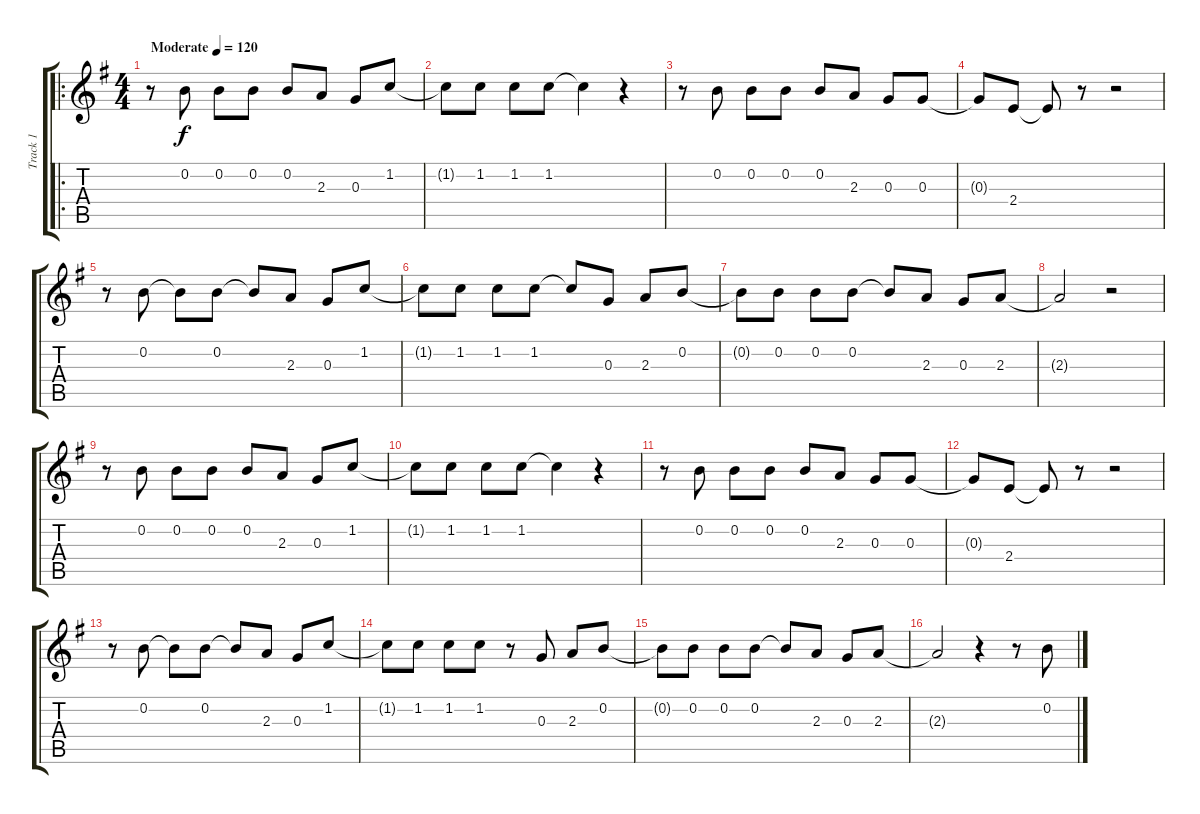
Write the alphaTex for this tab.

\track ("Track 1" "Track 1") {instrument acousticguitarsteel}
\staff {score tabs}
\tuning (E4 B3 G3 D3 A2 E2) {hide}
\ro
\ts (4 4)
\tempo (120 "Moderate")
\clef g2
\ks g
r.8{dy f instrument acousticguitarsteel} 0.2.8 0.2.8 0.2.8 0.2.8 2.3.8 0.3.8 1.2.8 |
1.2{t}.8 1.2.8 1.2.8 1.2.8 1.2{t}.4 r.4 |
r.8 0.2.8 0.2.8 0.2.8 0.2.8 2.3.8 0.3.8 0.3.8 |
0.3{t}.8 2.4.8 2.4{t}.8 r.8 r.2 |
r.8 0.2.8 0.2{t}.8 0.2.8 0.2{t}.8 2.3.8 0.3.8 1.2.8 |
1.2{t}.8 1.2.8 1.2.8 1.2.8 1.2{t}.8 0.3.8 2.3.8 0.2.8 |
0.2{t}.8 0.2.8 0.2.8 0.2.8 0.2{t}.8 2.3.8 0.3.8 2.3.8 |
2.3{t}.2 r.2 |
r.8 0.2.8 0.2.8 0.2.8 0.2.8 2.3.8 0.3.8 1.2.8 |
1.2{t}.8 1.2.8 1.2.8 1.2.8 1.2{t}.4 r.4 |
r.8 0.2.8 0.2.8 0.2.8 0.2.8 2.3.8 0.3.8 0.3.8 |
0.3{t}.8 2.4.8 2.4{t}.8 r.8 r.2 |
r.8 0.2.8 0.2{t}.8 0.2.8 0.2{t}.8 2.3.8 0.3.8 1.2.8 |
1.2{t}.8 1.2.8 1.2.8 1.2.8 r.8 0.3.8 2.3.8 0.2.8 |
0.2{t}.8 0.2.8 0.2.8 0.2.8 0.2{t}.8 2.3.8 0.3.8 2.3.8 |
2.3{t}.2 r.4 r.8 0.2.8
